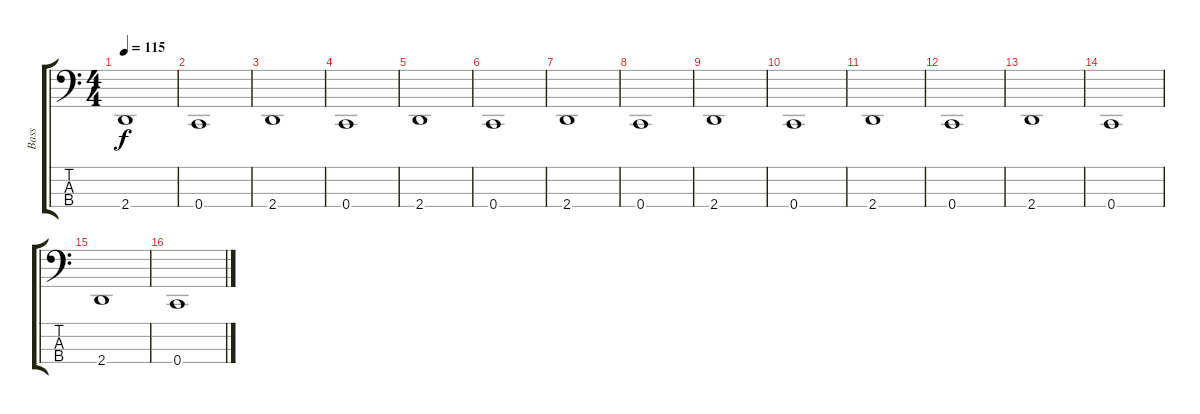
\track ("Bass" "Bass") {instrument slapbass2}
\staff {score tabs}
\tuning (F2 C2 G1 C1) {hide}
\ts (4 4)
\tempo 115
\clef f4
\ks c
2.4.1{dy f} |
0.4.1 |
2.4.1 |
0.4.1 |
2.4.1 |
0.4.1 |
2.4.1 |
0.4.1 |
2.4.1 |
0.4.1 |
2.4.1 |
0.4.1 |
2.4.1 |
0.4.1 |
2.4.1 |
0.4.1
